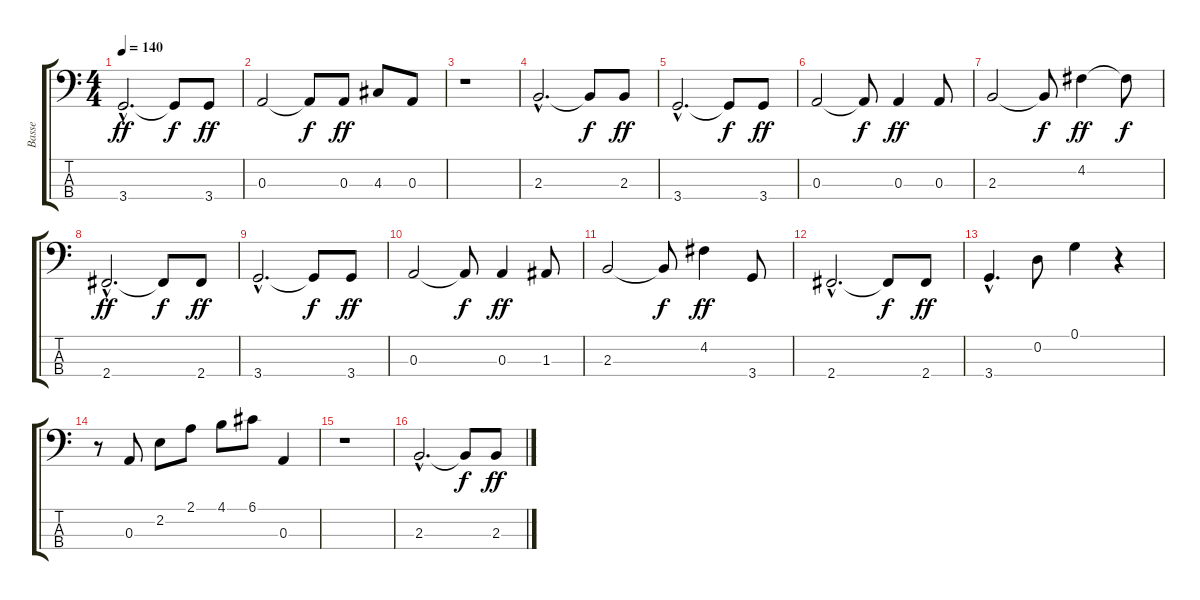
\track ("Basse" "Basse") {instrument electricbassfinger}
\staff {score tabs}
\tuning (G2 D2 A1 E1) {hide}
\ts (4 4)
\tempo 140
\clef f4
\ks c
3.4{hac}.2{d dy ff} 3.4{t}.8{dy f} 3.4.8{dy ff} |
0.3.2 0.3{t}.8{dy f} 0.3.8{dy ff} 4.3.8 0.3.8 |
r.1 |
2.3{hac}.2{d} 2.3{t}.8{dy f} 2.3.8{dy ff} |
3.4{hac}.2{d} 3.4{t}.8{dy f} 3.4.8{dy ff} |
0.3.2 0.3{t}.8{dy f} 0.3.4{dy ff} 0.3.8 |
2.3.2 2.3{t}.8{dy f} 4.2.4{dy ff} 4.2{t}.8{dy f} |
2.4{hac}.2{d dy ff} 2.4{t}.8{dy f} 2.4.8{dy ff} |
3.4{hac}.2{d} 3.4{t}.8{dy f} 3.4.8{dy ff} |
0.3.2 0.3{t}.8{dy f} 0.3.4{dy ff} 1.3.8 |
2.3.2 2.3{t}.8{dy f} 4.2.4{dy ff} 3.4.8 |
2.4{hac}.2{d} 2.4{t}.8{dy f} 2.4.8{dy ff} |
3.4{hac}.4{d} 0.2.8 0.1.4 r.4 |
r.8 0.3.8 2.2.8 2.1.8 4.1.8 6.1.8 0.3.4 |
r.1 |
2.3{hac}.2{d} 2.3{t}.8{dy f} 2.3.8{dy ff}
